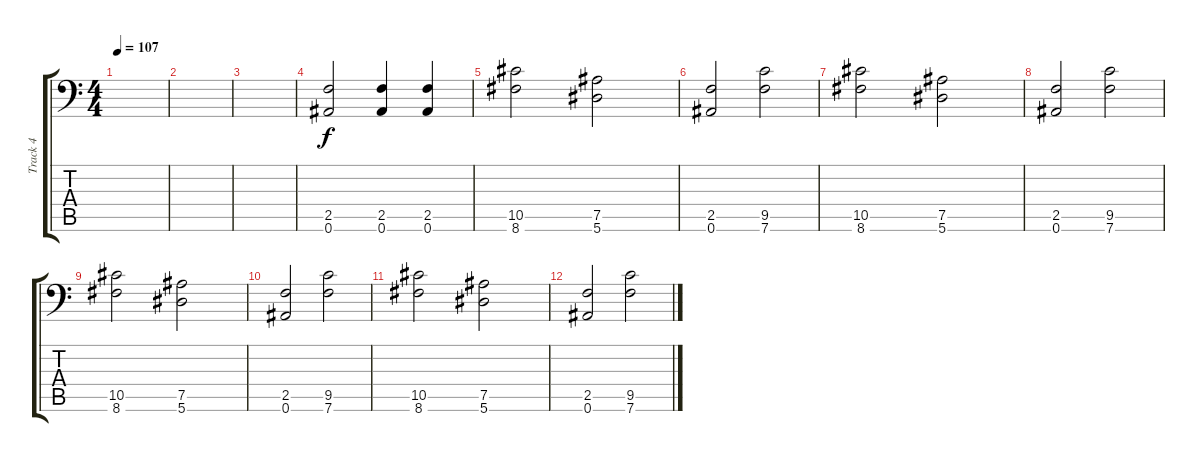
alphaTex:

\track ("Track 4" "Track 4") {instrument distortionguitar}
\staff {score tabs}
\tuning (C4 G3 Eb3 Bb2 Eb2 Bb1) {hide}
\ts (4 4)
\tempo 107
\clef f4
\ks c
|
|
|
(2.5 0.6).2 (2.5 0.6).4 (2.5 0.6).4 |
(10.5 8.6).2 (7.5 5.6).2 |
(2.5 0.6).2 (9.5 7.6).2 |
(10.5 8.6).2 (7.5 5.6).2 |
(2.5 0.6).2 (9.5 7.6).2 |
(10.5 8.6).2 (7.5 5.6).2 |
(2.5 0.6).2 (9.5 7.6).2 |
(10.5 8.6).2 (7.5 5.6).2 |
(2.5 0.6).2 (9.5 7.6).2
